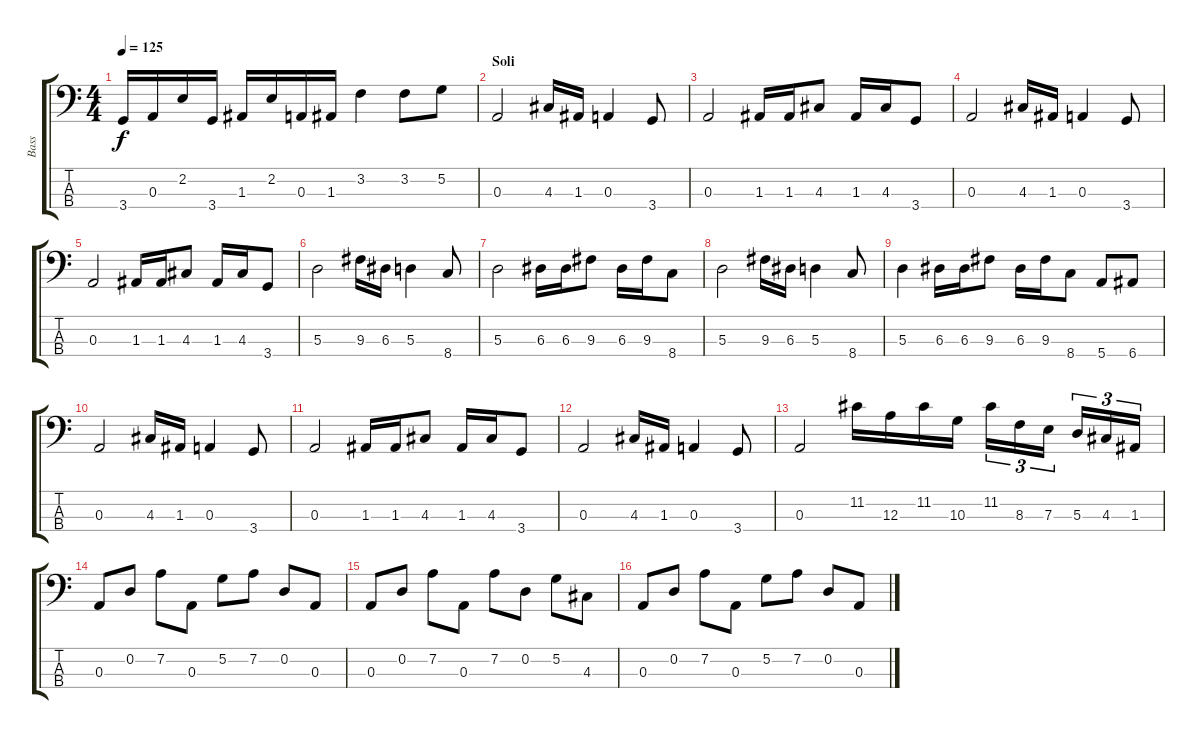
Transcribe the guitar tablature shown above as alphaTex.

\track ("Bass" "Bass") {instrument electricbassfinger}
\staff {score tabs}
\tuning (G2 D2 A1 E1) {hide}
\ts (4 4)
\tempo 125
\clef f4
\ks c
3.4.16{dy f} 0.3.16 2.2.16 3.4.16 1.3.16 2.2.16 0.3.16 1.3.16 3.2.4 3.2.8 5.2.8 |
\section ("" "Soli")
0.3.2 4.3.16 1.3.16 0.3.4 3.4.8 |
0.3.2 1.3.16 1.3.16 4.3.8 1.3.16 4.3.16 3.4.8 |
0.3.2 4.3.16 1.3.16 0.3.4 3.4.8 |
0.3.2 1.3.16 1.3.16 4.3.8 1.3.16 4.3.16 3.4.8 |
5.3.2 9.3.16 6.3.16 5.3.4 8.4.8 |
5.3.2 6.3.16 6.3.16 9.3.8 6.3.16 9.3.16 8.4.8 |
5.3.2 9.3.16 6.3.16 5.3.4 8.4.8 |
5.3.4 6.3.16 6.3.16 9.3.8 6.3.16 9.3.16 8.4.8 5.4.8 6.4.8 |
0.3.2 4.3.16 1.3.16 0.3.4 3.4.8 |
0.3.2 1.3.16 1.3.16 4.3.8 1.3.16 4.3.16 3.4.8 |
0.3.2 4.3.16 1.3.16 0.3.4 3.4.8 |
0.3.2 11.2.16 12.3.16 11.2.16 10.3.16 11.2.16{tu (3 2)} 8.3.16{tu (3 2)} 7.3.16{tu (3 2)} 5.3.16{tu (3 2)} 4.3.16{tu (3 2)} 1.3.16{tu (3 2)} |
0.3.8 0.2.8 7.2.8 0.3.8 5.2.8 7.2.8 0.2.8 0.3.8 |
0.3.8 0.2.8 7.2.8 0.3.8 7.2.8 0.2.8 5.2.8 4.3.8 |
0.3.8 0.2.8 7.2.8 0.3.8 5.2.8 7.2.8 0.2.8 0.3.8
